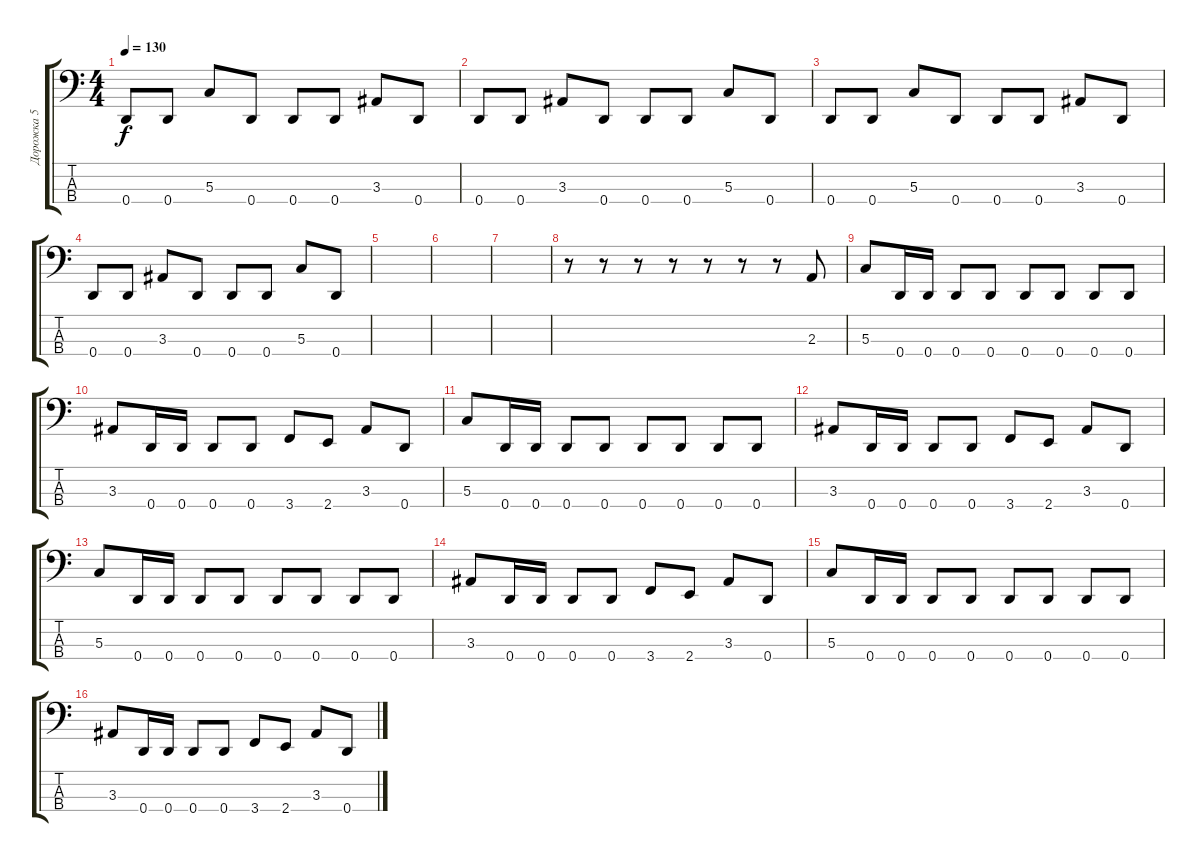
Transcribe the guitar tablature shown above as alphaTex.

\track ("Дорожка 5" "Дорожка 5") {instrument electricbasspick}
\staff {score tabs}
\tuning (F2 C2 G1 D1) {hide}
\ts (4 4)
\tempo 130
\clef f4
\ks c
0.4.8{dy f} 0.4.8 5.3.8 0.4.8 0.4.8 0.4.8 3.3.8 0.4.8 |
0.4.8 0.4.8 3.3.8 0.4.8 0.4.8 0.4.8 5.3.8 0.4.8 |
0.4.8 0.4.8 5.3.8 0.4.8 0.4.8 0.4.8 3.3.8 0.4.8 |
0.4.8 0.4.8 3.3.8 0.4.8 0.4.8 0.4.8 5.3.8 0.4.8 |
|
|
|
r.8 r.8 r.8 r.8 r.8 r.8 r.8 2.3.8 |
5.3.8 0.4.16 0.4.16 0.4.8 0.4.8 0.4.8 0.4.8 0.4.8 0.4.8 |
3.3.8 0.4.16 0.4.16 0.4.8 0.4.8 3.4.8 2.4.8 3.3.8 0.4.8 |
5.3.8 0.4.16 0.4.16 0.4.8 0.4.8 0.4.8 0.4.8 0.4.8 0.4.8 |
3.3.8 0.4.16 0.4.16 0.4.8 0.4.8 3.4.8 2.4.8 3.3.8 0.4.8 |
5.3.8 0.4.16 0.4.16 0.4.8 0.4.8 0.4.8 0.4.8 0.4.8 0.4.8 |
3.3.8 0.4.16 0.4.16 0.4.8 0.4.8 3.4.8 2.4.8 3.3.8 0.4.8 |
5.3.8 0.4.16 0.4.16 0.4.8 0.4.8 0.4.8 0.4.8 0.4.8 0.4.8 |
3.3.8 0.4.16 0.4.16 0.4.8 0.4.8 3.4.8 2.4.8 3.3.8 0.4.8
